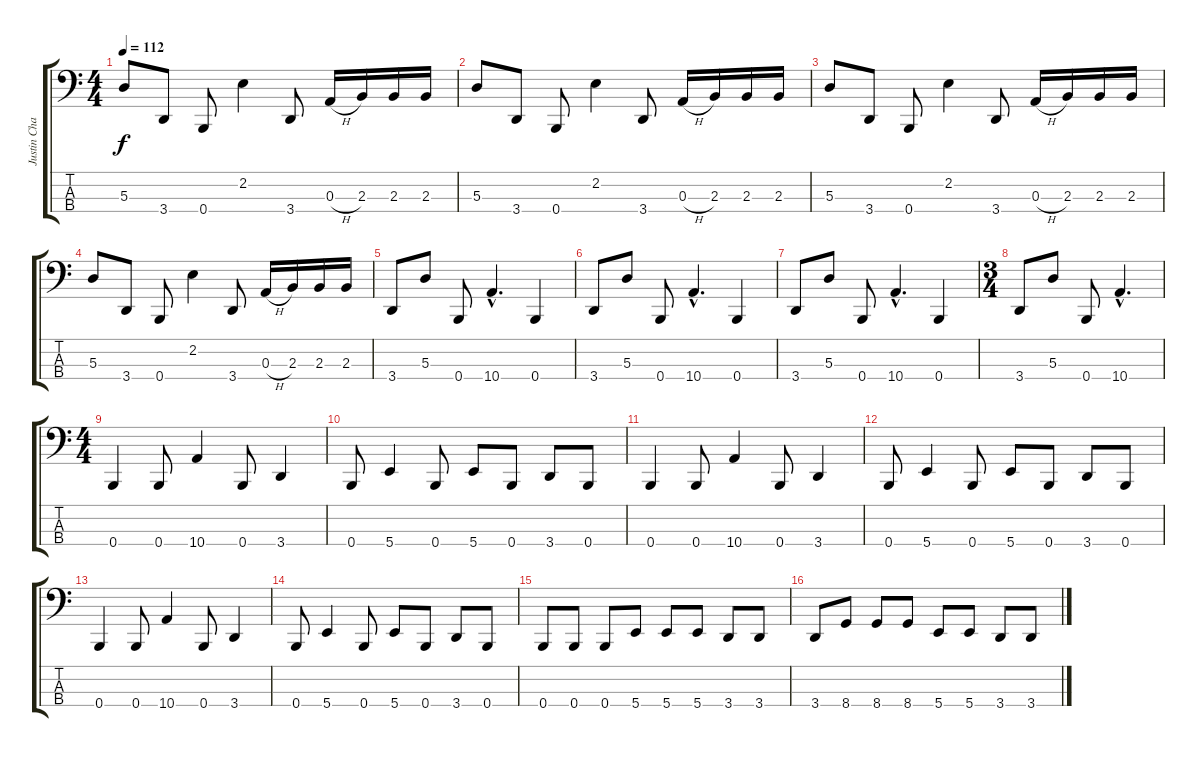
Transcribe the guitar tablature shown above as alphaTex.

\track ("Justin Chancellor" "Justin Cha") {instrument electricbasspick}
\staff {score tabs}
\tuning (G2 D2 A1 B0) {hide}
\ts (4 4)
\tempo 112
\clef f4
\ks c
5.3.8{dy f} 3.4.8 0.4.8 2.2.4 3.4.8 0.3{h}.16 2.3.16 2.3.16 2.3.16 |
5.3.8 3.4.8 0.4.8 2.2.4 3.4.8 0.3{h}.16 2.3.16 2.3.16 2.3.16 |
5.3.8 3.4.8 0.4.8 2.2.4 3.4.8 0.3{h}.16 2.3.16 2.3.16 2.3.16 |
5.3.8 3.4.8 0.4.8 2.2.4 3.4.8 0.3{h}.16 2.3.16 2.3.16 2.3.16 |
3.4.8 5.3.8 0.4.8 10.4{hac}.4{d} 0.4.4 |
3.4.8 5.3.8 0.4.8 10.4{hac}.4{d} 0.4.4 |
3.4.8 5.3.8 0.4.8 10.4{hac}.4{d} 0.4.4 |
\ts (3 4)
3.4.8 5.3.8 0.4.8 10.4{hac}.4{d} |
\ts (4 4)
0.4.4 0.4.8 10.4.4 0.4.8 3.4.4 |
0.4.8 5.4.4 0.4.8 5.4.8 0.4.8 3.4.8 0.4.8 |
0.4.4 0.4.8 10.4.4 0.4.8 3.4.4 |
0.4.8 5.4.4 0.4.8 5.4.8 0.4.8 3.4.8 0.4.8 |
0.4.4 0.4.8 10.4.4 0.4.8 3.4.4 |
0.4.8 5.4.4 0.4.8 5.4.8 0.4.8 3.4.8 0.4.8 |
0.4.8 0.4.8 0.4.8 5.4.8 5.4.8 5.4.8 3.4.8 3.4.8 |
3.4.8 8.4.8 8.4.8 8.4.8 5.4.8 5.4.8 3.4.8 3.4.8
